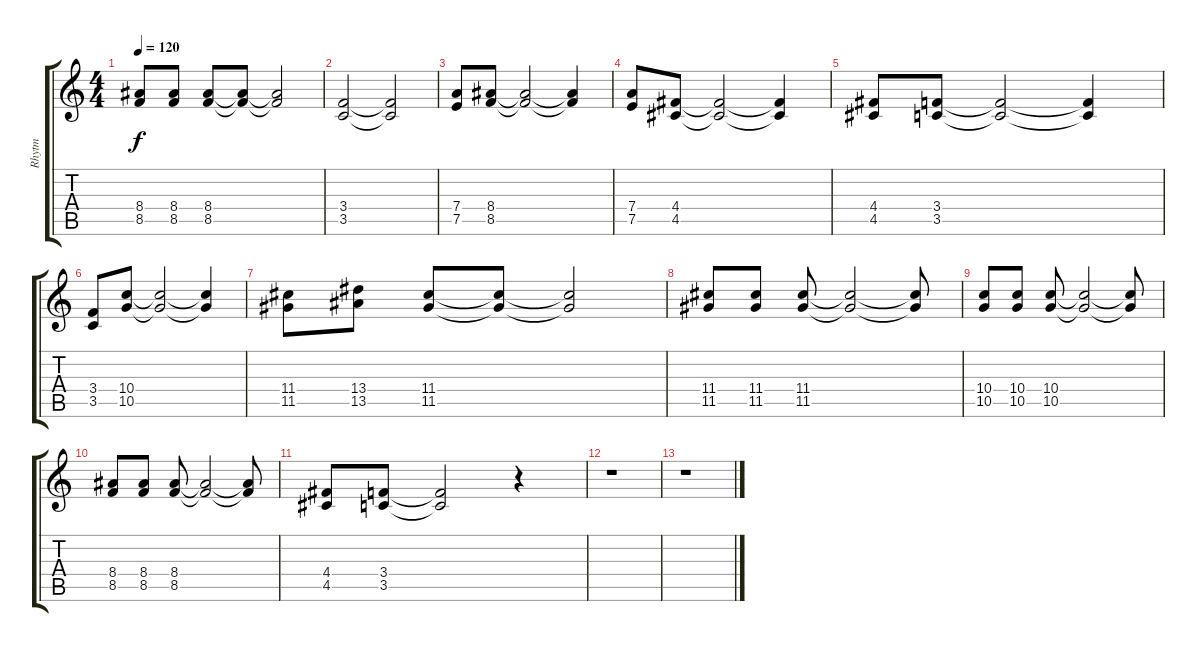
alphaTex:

\track ("Rhytm" "Rhytm") {instrument acousticguitarsteel}
\staff {score tabs}
\tuning (E4 B3 G3 D3 A2 D2) {hide}
\ts (4 4)
\tempo 120
\clef g2
\ks c
(8.4 8.5).8{dy f} (8.4 8.5).8 (8.4 8.5).8 (8.4{t} 8.5{t}).8 (8.4{t} 8.5{t}).2 |
(3.4 3.5).2 (3.4{t} 3.5{t}).2 |
(7.4 7.5).8 (8.4 8.5).8 (8.4{t} 8.5{t}).2 (8.4{t} 8.5{t}).4 |
(7.4 7.5).8 (4.4 4.5).8 (4.4{t} 4.5{t}).2 (4.4{t} 4.5{t}).4 |
(4.4 4.5).8 (3.4 3.5).8 (3.4{t} 3.5{t}).2 (3.4{t} 3.5{t}).4 |
(3.4 3.5).8 (10.4 10.5).8 (10.4{t} 10.5{t}).2 (10.4{t} 10.5{t}).4 |
(11.4 11.5).8 (13.4 13.5).8 (11.4 11.5).8 (11.4{t} 11.5{t}).8 (11.4{t} 11.5{t}).2 |
(11.4 11.5).8 (11.4 11.5).8 (11.4 11.5).8 (11.4{t} 11.5{t}).2 (11.4{t} 11.5{t}).8 |
(10.4 10.5).8 (10.4 10.5).8 (10.4 10.5).8 (10.4{t} 10.5{t}).2 (10.4{t} 10.5{t}).8 |
(8.4 8.5).8 (8.4 8.5).8 (8.4 8.5).8 (8.4{t} 8.5{t}).2 (8.4{t} 8.5{t}).8 |
(4.4 4.5).8 (3.4 3.5).8 (3.4{t} 3.5{t}).2 r.4 |
r.1 |
r.1
